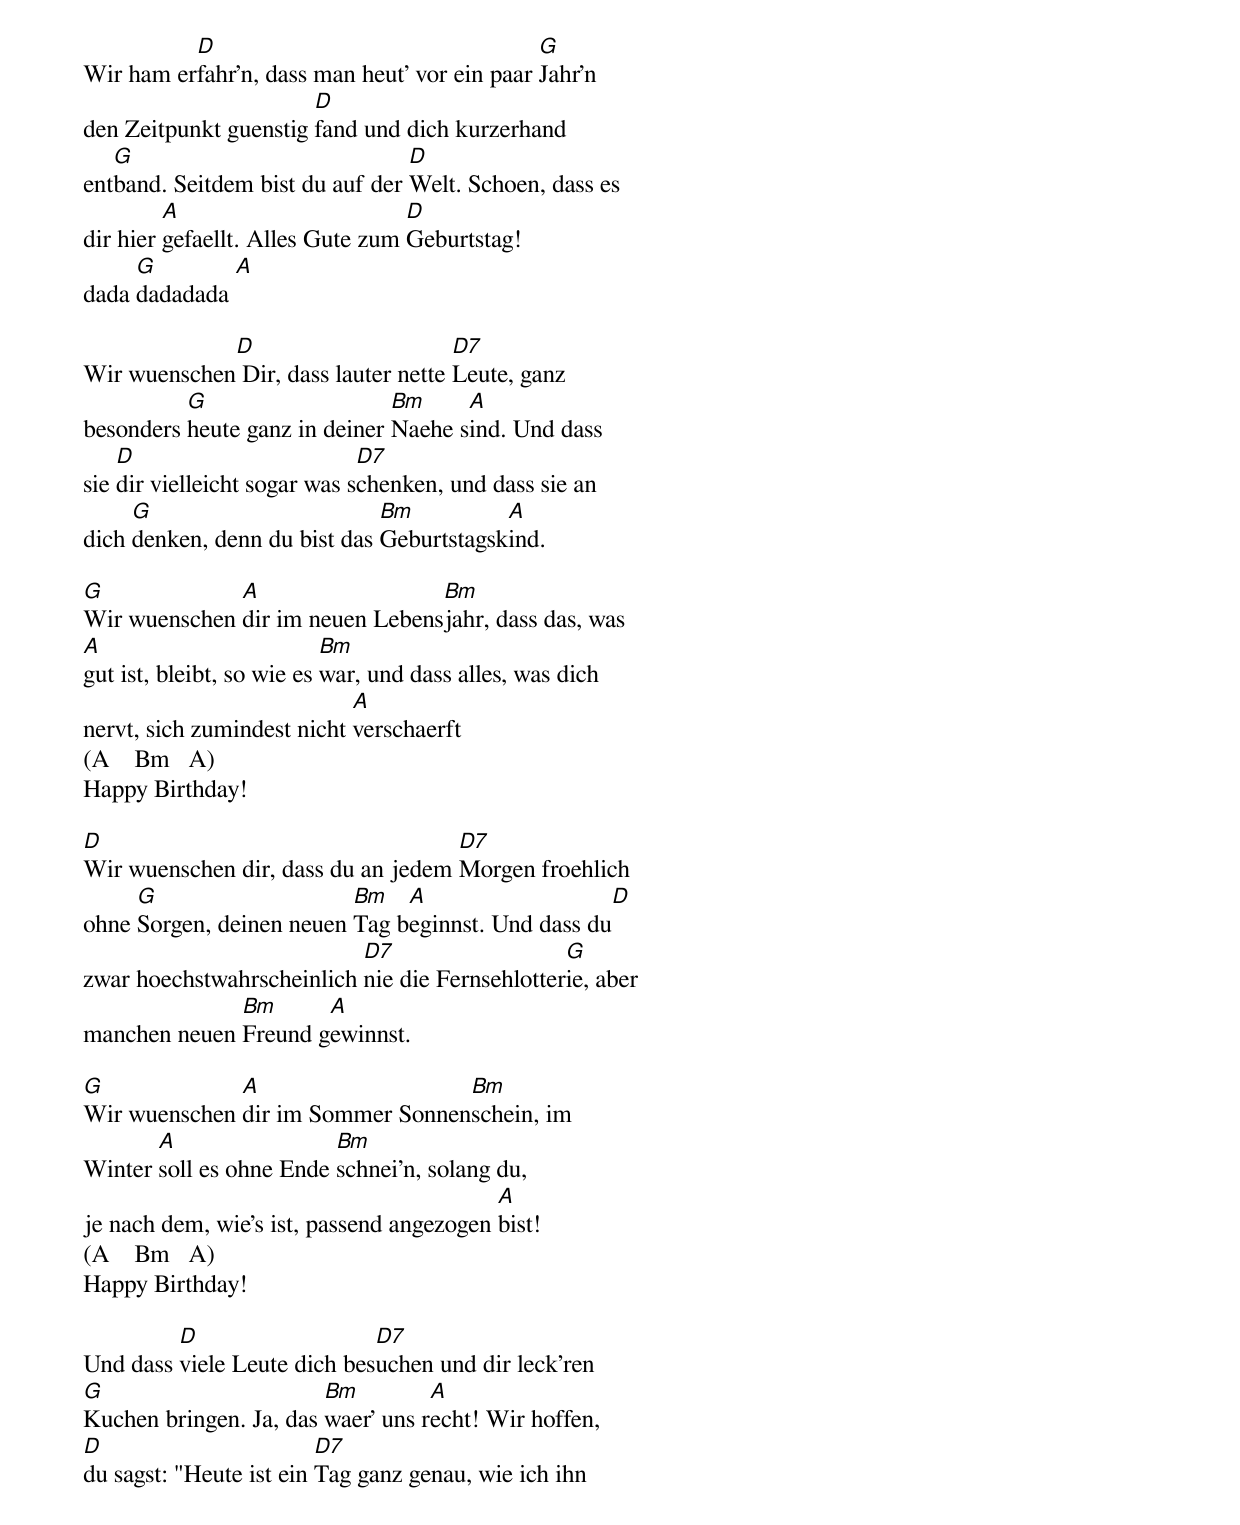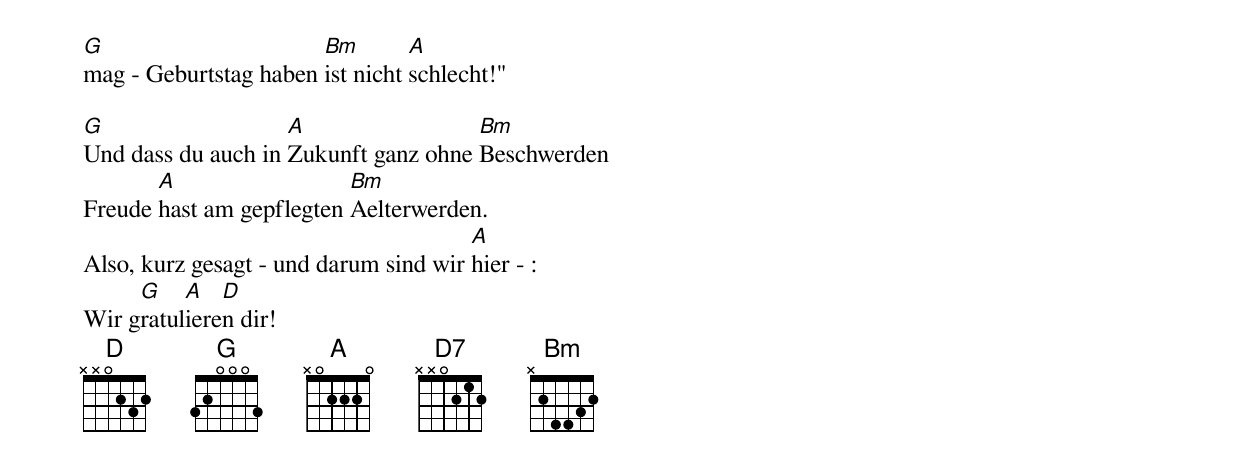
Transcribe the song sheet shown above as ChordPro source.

Wir ham er[D]fahr'n, dass man heut' vor ein paar [G]Jahr'n
den Zeitpunkt guenstig [D]fand und dich kurzerhand
ent[G]band. Seitdem bist du auf der [D]Welt. Schoen, dass es
dir hier [A]gefaellt. Alles Gute zum [D]Geburtstag!
dada [G]dadadada [A]

Wir wuenschen[D] Dir, dass lauter nette [D7]Leute, ganz
besonders [G]heute ganz in deiner [Bm]Naehe s[A]ind. Und dass
sie [D]dir vielleicht sogar was s[D7]chenken, und dass sie an
dich [G]denken, denn du bist das [Bm]Geburtstagsk[A]ind.

[G]Wir wuenschen [A]dir im neuen Lebens[Bm]jahr, dass das, was
[A]gut ist, bleibt, so wie es [Bm]war, und dass alles, was dich
nervt, sich zumindest nicht [A]verschaerft
(A    Bm   A)
Happy Birthday!

[D]Wir wuenschen dir, dass du an jedem [D7]Morgen froehlich
ohne [G]Sorgen, deinen neuen [Bm]Tag b[A]eginnst. Und dass du[D]
zwar hoechstwahrscheinlich [D7]nie die Fernsehlotter[G]ie, aber
manchen neuen [Bm]Freund g[A]ewinnst.

[G]Wir wuenschen [A]dir im Sommer Sonnen[Bm]schein, im
Winter [A]soll es ohne Ende [Bm]schnei'n, solang du,
je nach dem, wie's ist, passend angezogen [A]bist!
(A    Bm   A)
Happy Birthday!

Und dass [D]viele Leute dich bes[D7]uchen und dir leck'ren
[G]Kuchen bringen. Ja, das [Bm]waer' uns r[A]echt! Wir hoffen,
[D]du sagst: "Heute ist ein [D7]Tag ganz genau, wie ich ihn
[G]mag - Geburtstag haben [Bm]ist nicht [A]schlecht!"

[G]Und dass du auch in [A]Zukunft ganz ohne [Bm]Beschwerden
Freude [A]hast am gepflegten [Bm]Aelterwerden.
Also, kurz gesagt - und darum sind wir [A]hier - :
Wir g[G]ratul[A]iere[D]n dir!
